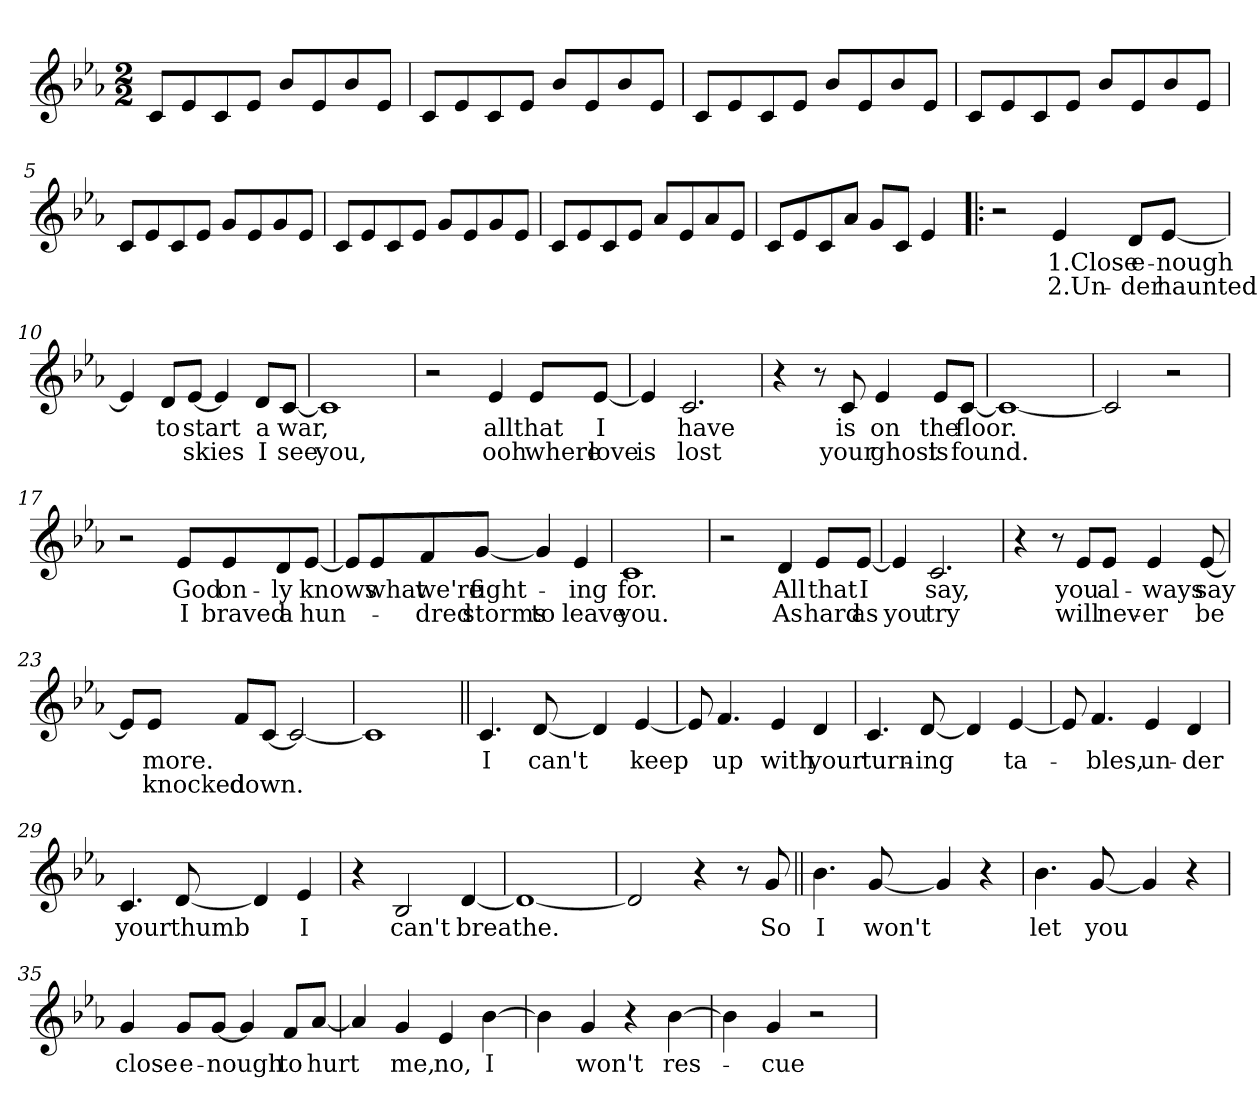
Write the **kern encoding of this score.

**kern	**text	**text
*part1	*part1	*part1
*staff1	*staff1	*staff1
*clefG2	*	*
*k[b-e-a-]	*	*
*E-:	*	*
*M2/2	*	*
=1	=1	=1
8c/L	.	.
8e-/	.	.
8c/	.	.
8e-/J	.	.
8b-/L	.	.
8e-/	.	.
8b-/	.	.
8e-/J	.	.
=2	=2	=2
8c/L	.	.
8e-/	.	.
8c/	.	.
8e-/J	.	.
8b-/L	.	.
8e-/	.	.
8b-/	.	.
8e-/J	.	.
=3	=3	=3
8c/L	.	.
8e-/	.	.
8c/	.	.
8e-/J	.	.
8b-/L	.	.
8e-/	.	.
8b-/	.	.
8e-/J	.	.
=4	=4	=4
8c/L	.	.
8e-/	.	.
8c/	.	.
8e-/J	.	.
8b-/L	.	.
8e-/	.	.
8b-/	.	.
8e-/J	.	.
=5	=5	=5
8c/L	.	.
8e-/	.	.
8c/	.	.
8e-/J	.	.
8g/L	.	.
8e-/	.	.
8g/	.	.
8e-/J	.	.
!!LO:LB:g=z
=6	=6	=6
8c/L	.	.
8e-/	.	.
8c/	.	.
8e-/J	.	.
8g/L	.	.
8e-/	.	.
8g/	.	.
8e-/J	.	.
=7	=7	=7
8c/L	.	.
8e-/	.	.
8c/	.	.
8e-/J	.	.
8a-/L	.	.
8e-/	.	.
8a-/	.	.
8e-/J	.	.
=8	=8	=8
8c/L	.	.
8e-/	.	.
8c/	.	.
8a-/J	.	.
8g/L	.	.
8c/J	.	.
4e-/	.	.
=9!|:	=9!|:	=9!|:
2r	.	.
!	!LO:LY:b	!LO:LY:b
4e-/	1.Close	2.Un-
!	!LO:LY:b	!LO:LY:b
8d/L	e-	-der
!	!LO:LY:b	!LO:LY:b
[<8e-/J	-nough	haunted
=10	=10	=10
4e-/]	.	.
!	!LO:LY:b	!
8d/L	to	.
!	!LO:LY:b	!LO:LY:b
[<8e-/J	start	skies
4e-/]	.	.
!	!LO:LY:b	!LO:LY:b
8d/L	a	I
!	!LO:LY:b	!LO:LY:b
[<8c/J	war,	see
!!LO:LB:g=z
=11	=11	=11
!	!	!LO:LY:b
1c]	.	you,
=12	=12	=12
2r	.	.
!	!LO:LY:b	!LO:LY:b
4e-/	all	ooh
!	!LO:LY:b	!LO:LY:b
8e-/L	that	where
!	!LO:LY:b	!LO:LY:b
[8e-/J	I	love
=13	=13	=13
!	!	!LO:LY:b
4e-/]	.	is
!	!LO:LY:b	!LO:LY:b
2.c/	have	lost
=14	=14	=14
4r	.	.
8r	.	.
!	!LO:LY:b	!LO:LY:b
8c/	is	your
!	!LO:LY:b	!LO:LY:b
4e-/	on	ghost
!	!LO:LY:b	!LO:LY:b
8e-/L	the	is
!	!LO:LY:b	!LO:LY:b
[<8c/J	floor.	found.
=15	=15	=15
1c_	.	.
=16	=16	=16
2c/]	.	.
2r	.	.
!!LO:LB:g=z
=17	=17	=17
2r	.	.
!	!LO:LY:b	!LO:LY:b
8e-/L	God	I
!	!LO:LY:b	!LO:LY:b
8e-/	on-	braved
!	!LO:LY:b	!LO:LY:b
8d/	-ly	a
!	!LO:LY:b	!LO:LY:b
[8e-/J	knows	hun-
=18	=18	=18
8e-/L]	.	.
!	!LO:LY:b	!
8e-/	what	.
!	!LO:LY:b	!LO:LY:b
8f/	we're	-dred
!	!LO:LY:b	!LO:LY:b
[<8g/J	fight-	storms
!	!	!LO:LY:b
4g/]	.	to
!	!LO:LY:b	!LO:LY:b
4e-/	-ing	leave
=19	=19	=19
!	!LO:LY:b	!LO:LY:b
1c	for.	you.
=20	=20	=20
2r	.	.
!	!LO:LY:b	!LO:LY:b
4d/	All	As
!	!LO:LY:b	!LO:LY:b
8e-/L	that	hard
!	!LO:LY:b	!LO:LY:b
[8e-/J	I	as
=21	=21	=21
!	!	!LO:LY:b
4e-/]	.	you
!	!LO:LY:b	!LO:LY:b
2.c/	say,	try
!!LO:LB:g=z
=22	=22	=22
!	!	!LO:LY:b
4r	.	No
!	!	!LO:LY:b
8r	.	I
!	!LO:LY:b	!LO:LY:b
8e-/L	you	will
!	!LO:LY:b	!LO:LY:b
8e-/J	al-	nev-
!	!LO:LY:b	!LO:LY:b
4e-/	-ways	-er
!	!LO:LY:b	!LO:LY:b
[8e-/	say	be
=23	=23	=23
8e-/L]	.	.
!	!LO:LY:b	!LO:LY:b
8e-/J	more.	knocked
!	!	!LO:LY:b
8f/L	.	down.
[<8c/J	.	.
2c/_	.	.
=24	=24	=24
1c]	.	.
=25||	=25||	=25||
!	!LO:LY:b	!
4.c/	I	.
!	!LO:LY:b	!
[<8d/	can't	.
4d/]	.	.
!	!LO:LY:b	!
[<4e-/	keep	.
=26	=26	=26
8e-/]	.	.
!	!LO:LY:b	!
4.f/	up	.
!	!LO:LY:b	!
4e-/	with	.
!	!LO:LY:b	!
4d/	your	.
=27	=27	=27
!	!LO:LY:b	!
4.c/	turn-	.
!	!LO:LY:b	!
[<8d/	-ing	.
4d/]	.	.
!	!LO:LY:b	!
[<4e-/	ta-	.
!!LO:LB:g=z
=28	=28	=28
8e-/]	.	.
!	!LO:LY:b	!
4.f/	-bles,	.
!	!LO:LY:b	!
4e-/	un-	.
!	!LO:LY:b	!
4d/	-der	.
=29	=29	=29
!	!LO:LY:b	!
4.c/	your	.
!	!LO:LY:b	!
[8d/	thumb	.
4d/]	.	.
!	!LO:LY:b	!
4e-/	I	.
=30	=30	=30
4r	.	.
!	!LO:LY:b	!
2B-/	can't	.
!	!LO:LY:b	!
[<4d/	breathe.	.
=31	=31	=31
1d_	.	.
=32	=32	=32
2d/]	.	.
4r	.	.
8r	.	.
!	!LO:LY:b	!
8g/	So	.
=33||	=33||	=33||
!	!LO:LY:b	!
4.b-\	I	.
!	!LO:LY:b	!
[<8g/	won't	.
4g/]	.	.
4r	.	.
=34	=34	=34
!	!LO:LY:b	!
4.b-\	let	.
!	!LO:LY:b	!
[<8g/	you	.
4g/]	.	.
4r	.	.
!!LO:LB:g=z
=35	=35	=35
!	!LO:LY:b	!
4g/	close	.
!	!LO:LY:b	!
8g/L	e-	.
!	!LO:LY:b	!
[<8g/J	-nough	.
4g/]	.	.
!	!LO:LY:b	!
8f/L	to	.
!	!LO:LY:b	!
[8a-/J	hurt	.
=36	=36	=36
4a-/]	.	.
!	!LO:LY:b	!
4g/	me,	.
!	!LO:LY:b	!
4e-/	no,	.
!	!LO:LY:b	!
[>4b-\	I	.
=37	=37	=37
4b-\]	.	.
!	!LO:LY:b	!
4g/	won't	.
4r	.	.
!	!LO:LY:b	!
[>4b-\	res-	.
=38	=38	=38
4b-\]	.	.
!	!LO:LY:b	!
4g/	-cue	.
2r	.	.
=	=	=
*-	*-	*-
